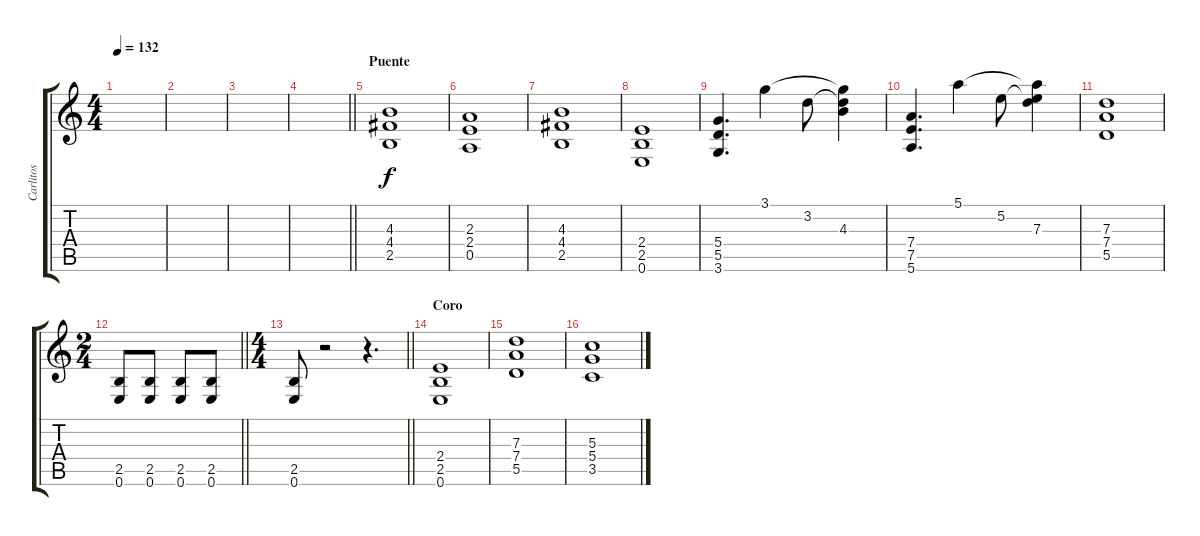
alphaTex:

\track ("Carlitos" "Carlitos") {instrument distortionguitar}
\staff {score tabs}
\tuning (E4 B3 G3 D3 A2 E2) {hide}
\ts (4 4)
\tempo 132
\clef g2
\ks c
|
|
|
\barLineRight lightlight
|
\section ("" "Puente")
(4.3 4.4 2.5).1 |
(2.3 2.4 0.5).1 |
(4.3 4.4 2.5).1 |
(2.4 2.5 0.6).1 |
(5.4 5.5 3.6).4{d} 3.1.4 3.2.8 (3.1{t} 3.2{t} 4.3).4 |
(7.4 7.5 5.6).4{d} 5.1.4 5.2.8 (5.1{t} 5.2{t} 7.3).4 |
(7.3 7.4 5.5).1 |
\ts (2 4)
\barLineRight lightlight
(2.5 0.6).8 (2.5 0.6).8 (2.5 0.6).8 (2.5 0.6).8 |
\ts (4 4)
\barLineRight lightlight
(2.5 0.6).8 r.2 r.4{d} |
\section ("" "Coro")
(2.4 2.5 0.6).1 |
(7.3 7.4 5.5).1 |
(5.3 5.4 3.5).1
